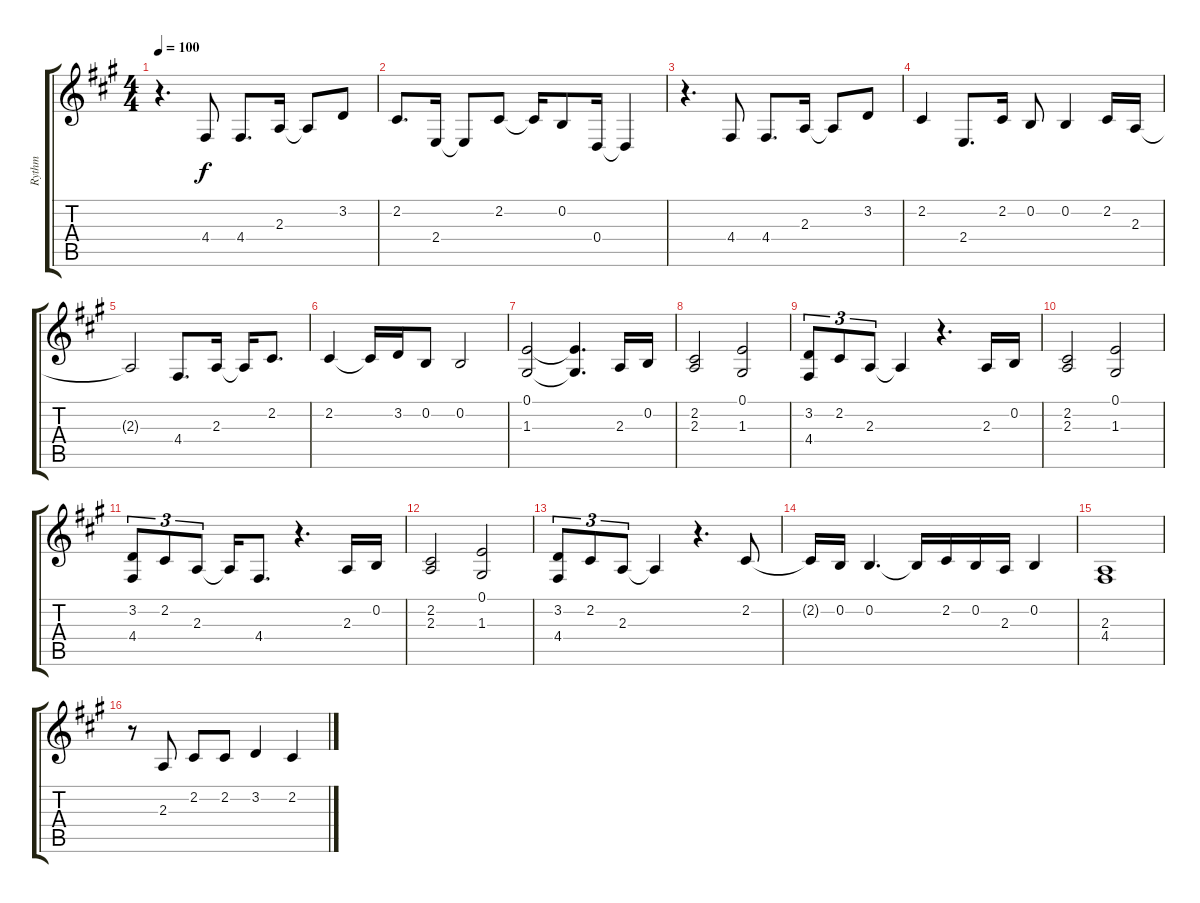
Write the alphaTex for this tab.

\track ("Rythm" "Rythm") {instrument stringensemble2}
\staff {score tabs}
\tuning (E4 B3 G3 D3 A2 E2) {hide}
\ts (4 4)
\tempo 100
\clef g2
\ks a
r.4{d dy f} 4.4.8 4.4.8{d} 2.3.16 2.3{t}.8 3.2.8 |
2.2.8{d} 2.4.16 2.4{t}.8 2.2.8 2.2{t}.16 0.2.8 0.4.16 0.4{t}.4 |
r.4{d} 4.4.8 4.4.8{d} 2.3.16 2.3{t}.8 3.2.8 |
2.2.4 2.4.8{d} 2.2.16 0.2.8 0.2.4 2.2.16 2.3.16 |
2.3{t}.2 4.4.8{d} 2.3.16 2.3{t}.16 2.2.8{d} |
2.2.4 2.2{t}.16 3.2.16 0.2.8 0.2.2 |
(0.1 1.3).2 (0.1{t} 1.3{t}).4{d} 2.3.16 0.2.16 |
(2.2 2.3).2 (0.1 1.3).2 |
(3.2 4.4).8{tu (3 2)} 2.2.8{tu (3 2)} 2.3.8{tu (3 2)} 2.3{t}.4 r.4{d} 2.3.16 0.2.16 |
(2.2 2.3).2 (0.1 1.3).2 |
(3.2 4.4).8{tu (3 2)} 2.2.8{tu (3 2)} 2.3.8{tu (3 2)} 2.3{t}.16 4.4.8{d} r.4{d} 2.3.16 0.2.16 |
(2.2 2.3).2 (0.1 1.3).2 |
(3.2 4.4).8{tu (3 2)} 2.2.8{tu (3 2)} 2.3.8{tu (3 2)} 2.3{t}.4 r.4{d} 2.2.8 |
2.2{t}.16 0.2.16 0.2.4{d} 0.2{t}.16 2.2.16 0.2.16 2.3.16 0.2.4 |
(2.3 4.4).1 |
r.8 2.3.8 2.2.8 2.2.8 3.2.4 2.2.4
